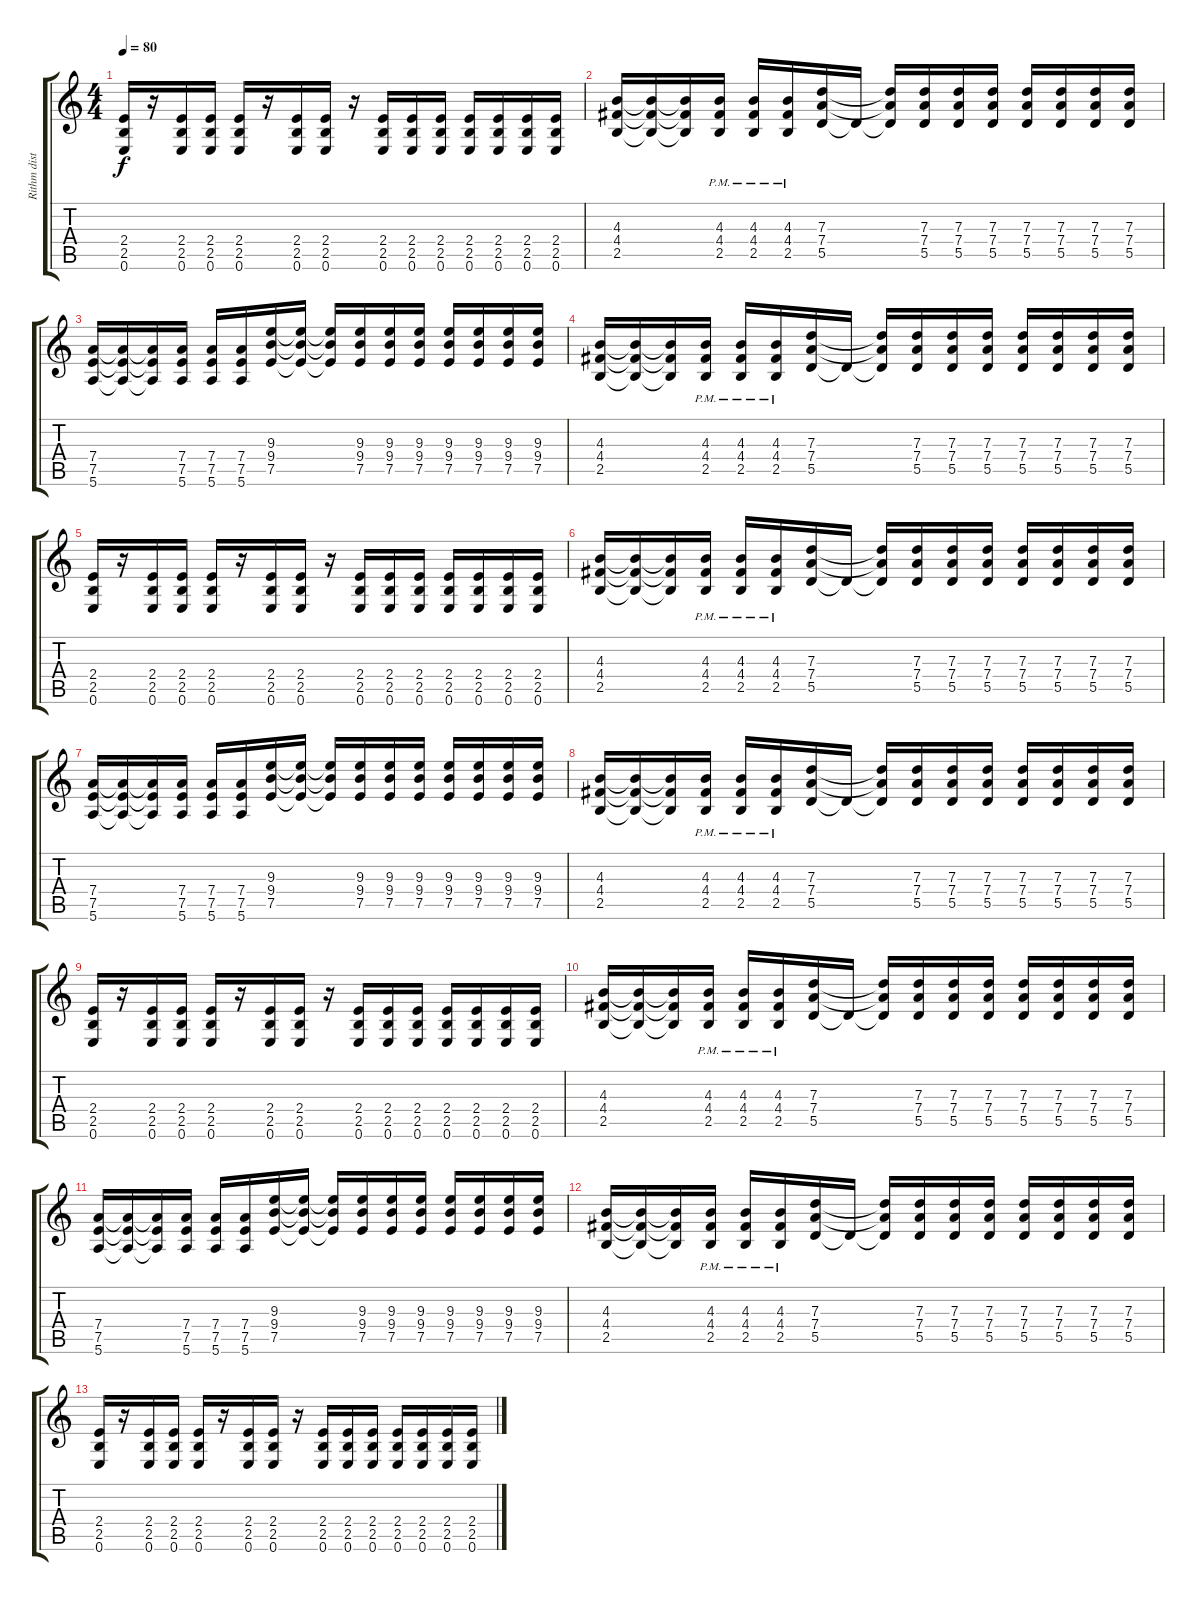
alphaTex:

\track ("Rithm dist." "Rithm dist") {instrument distortionguitar}
\staff {score tabs}
\tuning (E4 B3 G3 D3 A2 E2) {hide}
\ts (4 4)
\tempo 80
\clef g2
\ks c
(2.4 2.5 0.6).16{dy f} r.16 (2.4 2.5 0.6).16 (2.4 2.5 0.6).16 (2.4 2.5 0.6).16 r.16 (2.4 2.5 0.6).16 (2.4 2.5 0.6).16 r.16 (2.4 2.5 0.6).16 (2.4 2.5 0.6).16 (2.4 2.5 0.6).16 (2.4 2.5 0.6).16 (2.4 2.5 0.6).16 (2.4 2.5 0.6).16 (2.4 2.5 0.6).16 |
(4.3 4.4 2.5).16 (4.3{t} 4.4{t} 2.5{t}).16 (4.3{t} 4.4{t} 2.5{t}).16 (4.3{pm} 4.4{pm} 2.5{pm}).16 (4.3{pm} 4.4{pm} 2.5{pm}).16 (4.3{pm} 4.4{pm} 2.5{pm}).16 (7.3 7.4 5.5).16 5.5{t}.16 (7.3{t} 7.4{t} 5.5{t}).16 (7.3 7.4 5.5).16 (7.3 7.4 5.5).16 (7.3 7.4 5.5).16 (7.3 7.4 5.5).16 (7.3 7.4 5.5).16 (7.3 7.4 5.5).16 (7.3 7.4 5.5).16 |
(7.4 7.5 5.6).16 (7.4{t} 7.5{t} 5.6{t}).16 (7.4{t} 7.5{t} 5.6{t}).16 (7.4 7.5 5.6).16 (7.4 7.5 5.6).16 (7.4 7.5 5.6).16 (9.3 9.4 7.5).16 (9.3{t} 9.4{t} 7.5{t}).16 (9.3{t} 9.4{t} 7.5{t}).16 (9.3 9.4 7.5).16 (9.3 9.4 7.5).16 (9.3 9.4 7.5).16 (9.3 9.4 7.5).16 (9.3 9.4 7.5).16 (9.3 9.4 7.5).16 (9.3 9.4 7.5).16 |
(4.3 4.4 2.5).16 (4.3{t} 4.4{t} 2.5{t}).16 (4.3{t} 4.4{t} 2.5{t}).16 (4.3{pm} 4.4{pm} 2.5{pm}).16 (4.3{pm} 4.4{pm} 2.5{pm}).16 (4.3{pm} 4.4{pm} 2.5{pm}).16 (7.3 7.4 5.5).16 5.5{t}.16 (7.3{t} 7.4{t} 5.5{t}).16 (7.3 7.4 5.5).16 (7.3 7.4 5.5).16 (7.3 7.4 5.5).16 (7.3 7.4 5.5).16 (7.3 7.4 5.5).16 (7.3 7.4 5.5).16 (7.3 7.4 5.5).16 |
(2.4 2.5 0.6).16 r.16 (2.4 2.5 0.6).16 (2.4 2.5 0.6).16 (2.4 2.5 0.6).16 r.16 (2.4 2.5 0.6).16 (2.4 2.5 0.6).16 r.16 (2.4 2.5 0.6).16 (2.4 2.5 0.6).16 (2.4 2.5 0.6).16 (2.4 2.5 0.6).16 (2.4 2.5 0.6).16 (2.4 2.5 0.6).16 (2.4 2.5 0.6).16 |
(4.3 4.4 2.5).16 (4.3{t} 4.4{t} 2.5{t}).16 (4.3{t} 4.4{t} 2.5{t}).16 (4.3{pm} 4.4{pm} 2.5{pm}).16 (4.3{pm} 4.4{pm} 2.5{pm}).16 (4.3{pm} 4.4{pm} 2.5{pm}).16 (7.3 7.4 5.5).16 5.5{t}.16 (7.3{t} 7.4{t} 5.5{t}).16 (7.3 7.4 5.5).16 (7.3 7.4 5.5).16 (7.3 7.4 5.5).16 (7.3 7.4 5.5).16 (7.3 7.4 5.5).16 (7.3 7.4 5.5).16 (7.3 7.4 5.5).16 |
(7.4 7.5 5.6).16 (7.4{t} 7.5{t} 5.6{t}).16 (7.4{t} 7.5{t} 5.6{t}).16 (7.4 7.5 5.6).16 (7.4 7.5 5.6).16 (7.4 7.5 5.6).16 (9.3 9.4 7.5).16 (9.3{t} 9.4{t} 7.5{t}).16 (9.3{t} 9.4{t} 7.5{t}).16 (9.3 9.4 7.5).16 (9.3 9.4 7.5).16 (9.3 9.4 7.5).16 (9.3 9.4 7.5).16 (9.3 9.4 7.5).16 (9.3 9.4 7.5).16 (9.3 9.4 7.5).16 |
(4.3 4.4 2.5).16 (4.3{t} 4.4{t} 2.5{t}).16 (4.3{t} 4.4{t} 2.5{t}).16 (4.3{pm} 4.4{pm} 2.5{pm}).16 (4.3{pm} 4.4{pm} 2.5{pm}).16 (4.3{pm} 4.4{pm} 2.5{pm}).16 (7.3 7.4 5.5).16 5.5{t}.16 (7.3{t} 7.4{t} 5.5{t}).16 (7.3 7.4 5.5).16 (7.3 7.4 5.5).16 (7.3 7.4 5.5).16 (7.3 7.4 5.5).16 (7.3 7.4 5.5).16 (7.3 7.4 5.5).16 (7.3 7.4 5.5).16 |
(2.4 2.5 0.6).16 r.16 (2.4 2.5 0.6).16 (2.4 2.5 0.6).16 (2.4 2.5 0.6).16 r.16 (2.4 2.5 0.6).16 (2.4 2.5 0.6).16 r.16 (2.4 2.5 0.6).16 (2.4 2.5 0.6).16 (2.4 2.5 0.6).16 (2.4 2.5 0.6).16 (2.4 2.5 0.6).16 (2.4 2.5 0.6).16 (2.4 2.5 0.6).16 |
(4.3 4.4 2.5).16 (4.3{t} 4.4{t} 2.5{t}).16 (4.3{t} 4.4{t} 2.5{t}).16 (4.3{pm} 4.4{pm} 2.5{pm}).16 (4.3{pm} 4.4{pm} 2.5{pm}).16 (4.3{pm} 4.4{pm} 2.5{pm}).16 (7.3 7.4 5.5).16 5.5{t}.16 (7.3{t} 7.4{t} 5.5{t}).16 (7.3 7.4 5.5).16 (7.3 7.4 5.5).16 (7.3 7.4 5.5).16 (7.3 7.4 5.5).16 (7.3 7.4 5.5).16 (7.3 7.4 5.5).16 (7.3 7.4 5.5).16 |
(7.4 7.5 5.6).16 (7.4{t} 7.5{t} 5.6{t}).16 (7.4{t} 7.5{t} 5.6{t}).16 (7.4 7.5 5.6).16 (7.4 7.5 5.6).16 (7.4 7.5 5.6).16 (9.3 9.4 7.5).16 (9.3{t} 9.4{t} 7.5{t}).16 (9.3{t} 9.4{t} 7.5{t}).16 (9.3 9.4 7.5).16 (9.3 9.4 7.5).16 (9.3 9.4 7.5).16 (9.3 9.4 7.5).16 (9.3 9.4 7.5).16 (9.3 9.4 7.5).16 (9.3 9.4 7.5).16 |
(4.3 4.4 2.5).16 (4.3{t} 4.4{t} 2.5{t}).16 (4.3{t} 4.4{t} 2.5{t}).16 (4.3{pm} 4.4{pm} 2.5{pm}).16 (4.3{pm} 4.4{pm} 2.5{pm}).16 (4.3{pm} 4.4{pm} 2.5{pm}).16 (7.3 7.4 5.5).16 5.5{t}.16 (7.3{t} 7.4{t} 5.5{t}).16 (7.3 7.4 5.5).16 (7.3 7.4 5.5).16 (7.3 7.4 5.5).16 (7.3 7.4 5.5).16 (7.3 7.4 5.5).16 (7.3 7.4 5.5).16 (7.3 7.4 5.5).16 |
(2.4 2.5 0.6).16 r.16 (2.4 2.5 0.6).16 (2.4 2.5 0.6).16 (2.4 2.5 0.6).16 r.16 (2.4 2.5 0.6).16 (2.4 2.5 0.6).16 r.16 (2.4 2.5 0.6).16 (2.4 2.5 0.6).16 (2.4 2.5 0.6).16 (2.4 2.5 0.6).16 (2.4 2.5 0.6).16 (2.4 2.5 0.6).16 (2.4 2.5 0.6).16
